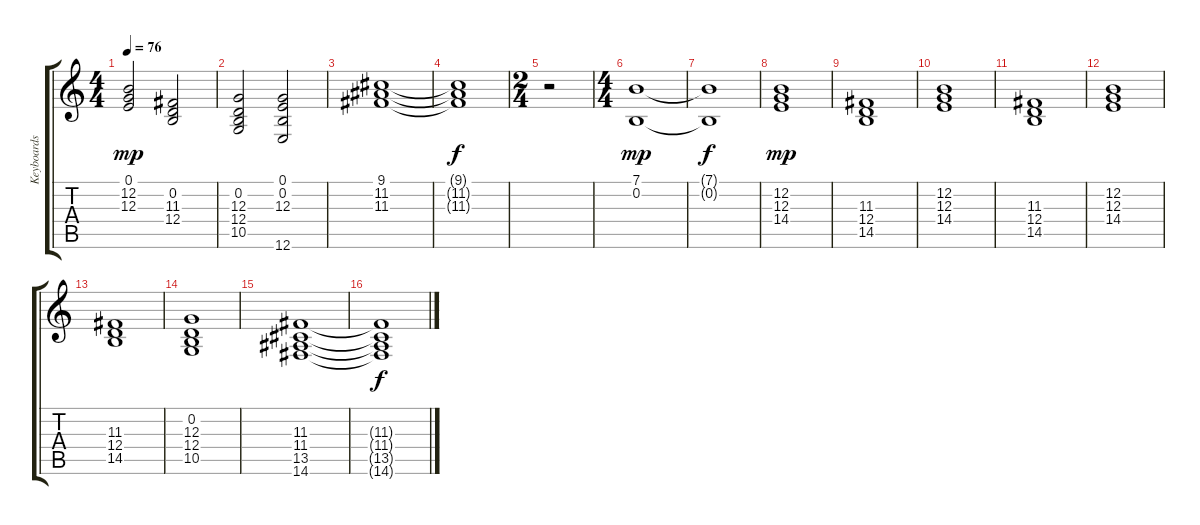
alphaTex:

\track ("Keyboards II" "Keyboards ") {instrument stringensemble1}
\staff {score tabs}
\tuning (E4 B3 G3 D3 A2 E2) {hide}
\ts (4 4)
\tempo 76
\clef g2
\ks c
(0.1 12.2 12.3).2{dy mp} (0.2 11.3 12.4).2 |
(0.2 12.3 12.4 10.5).2 (0.1 0.2 12.3 12.6).2 |
(9.1 11.2 11.3).1 |
(9.1{t} 11.2{t} 11.3{t}).1{dy f} |
\ts (2 4)
r.2 |
\ts (4 4)
(7.1 0.2).1{dy mp} |
(7.1{t} 0.2{t}).1{dy f} |
(12.2 12.3 14.4).1{dy mp} |
(11.3 12.4 14.5).1 |
(12.2 12.3 14.4).1 |
(11.3 12.4 14.5).1 |
(12.2 12.3 14.4).1 |
(11.3 12.4 14.5).1 |
(0.2 12.3 12.4 10.5).1 |
(11.3 11.4 13.5 14.6).1 |
(11.3{t} 11.4{t} 13.5{t} 14.6{t}).1{dy f}
